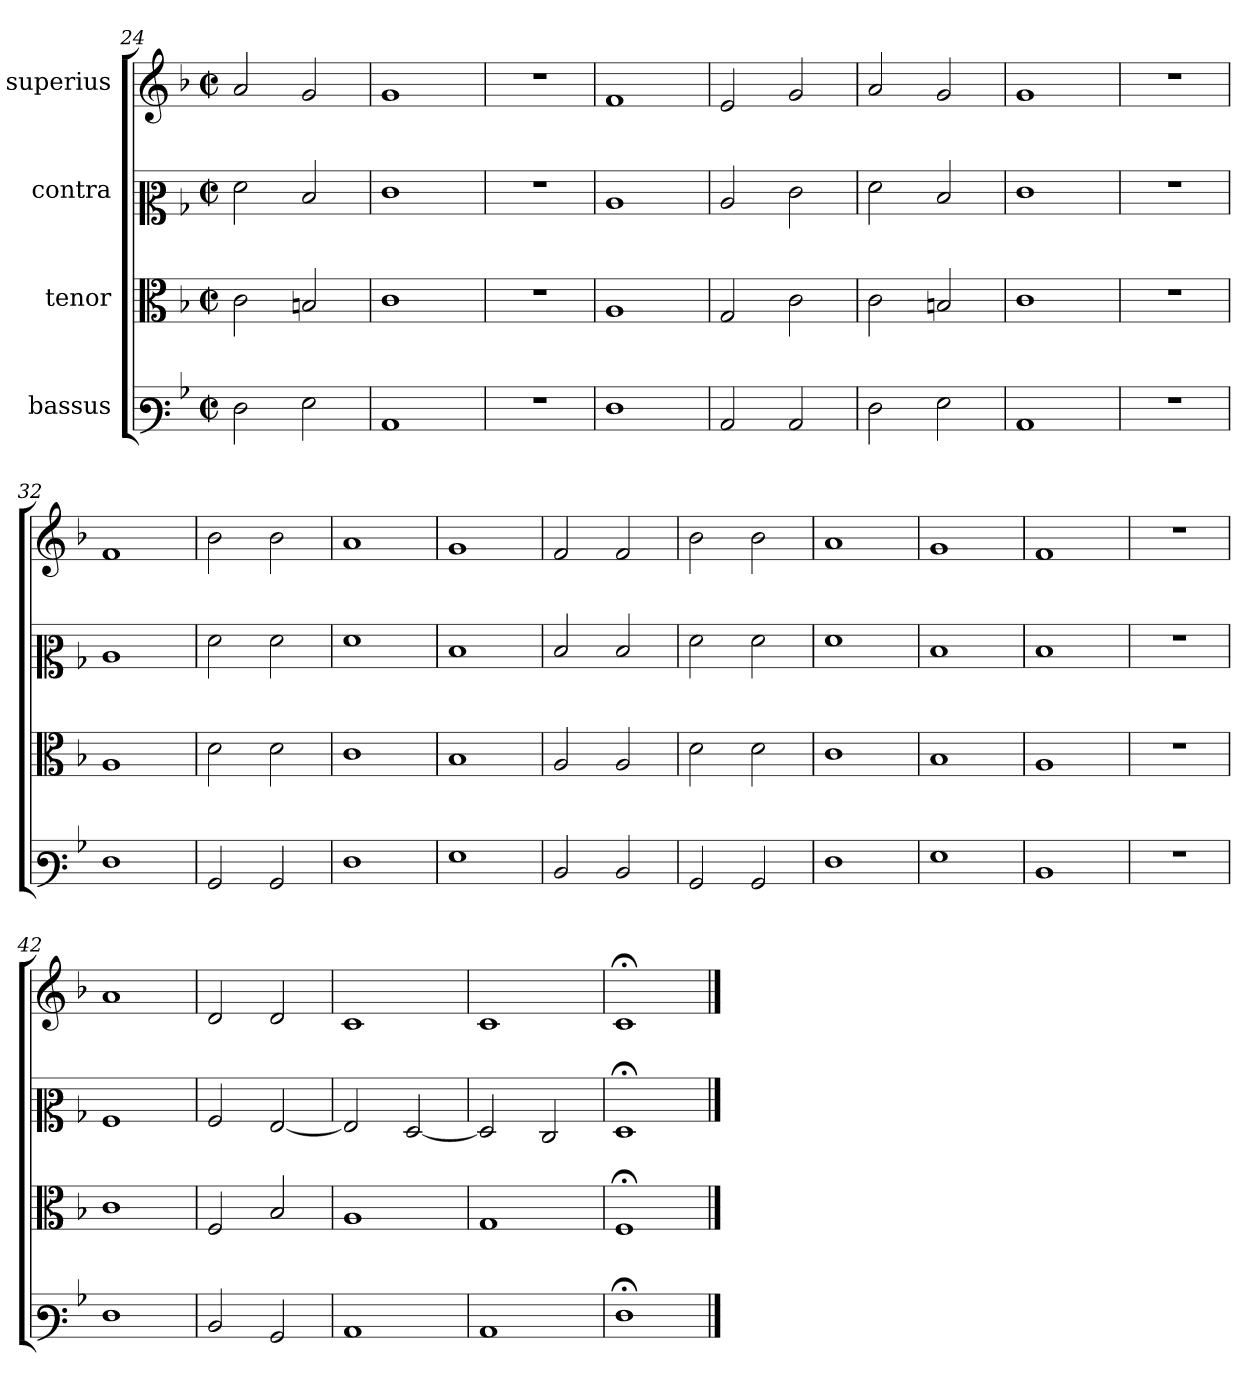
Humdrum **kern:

**kern	**kern	**kern	**kern
*part4	*part3	*part2	*part1
*staff4	*staff3	*staff2	*staff1
*I"bassus	*I"tenor	*I"contra	*I"superius
*clefF3	*clefC3	*clefC2	*clefG2
*k[b-]	*k[b-]	*k[b-]	*k[b-]
*M2/2	*M2/2	*M2/2	*M2/2
*met(c|)	*met(c|)	*met(c|)	*met(c|)
=24	=24	=24	=24
2F	2c	2f	2a
2G	2Bn	2d	2g
=25	=25	=25	=25
1C	1c	1e	1g
=26	=26	=26	=26
1r	1r	1r	1r
=27	=27	=27	=27
1F	1A	1c	1f
=28	=28	=28	=28
2C	2G	2c	2e
2C	2c	2e	2g
=29	=29	=29	=29
2F	2c	2f	2a
2G	2Bn	2d	2g
=30	=30	=30	=30
1C	1c	1e	1g
=31	=31	=31	=31
1r	1r	1r	1r
=32	=32	=32	=32
1F	1A	1c	1f
=33	=33	=33	=33
2BB-	2d	2f	2b-
2BB-	2d	2f	2b-
=34	=34	=34	=34
1F	1c	1f	1a
=35	=35	=35	=35
1G	1B-	1d	1g
=36	=36	=36	=36
2D	2A	2d	2f
2D	2A	2d	2f
=37	=37	=37	=37
2BB-	2d	2f	2b-
2BB-	2d	2f	2b-
=38	=38	=38	=38
1F	1c	1f	1a
=39	=39	=39	=39
1G	1B-	1d	1g
=40	=40	=40	=40
1D	1A	1d	1f
=41	=41	=41	=41
1r	1r	1r	1r
=42	=42	=42	=42
1F	1c	1A	1a
=43	=43	=43	=43
2D	2F	2A	2d
2BB-	2B-	[2G	2d
=44	=44	=44	=44
1C	1A	2G]	1c
.	.	[2F	.
=45	=45	=45	=45
1C	1G	2F]	1c
.	.	2E	.
=46	=46	=46	=46
1F;	1F;	1F;	1c;
==	==	==	==
*-	*-	*-	*-
